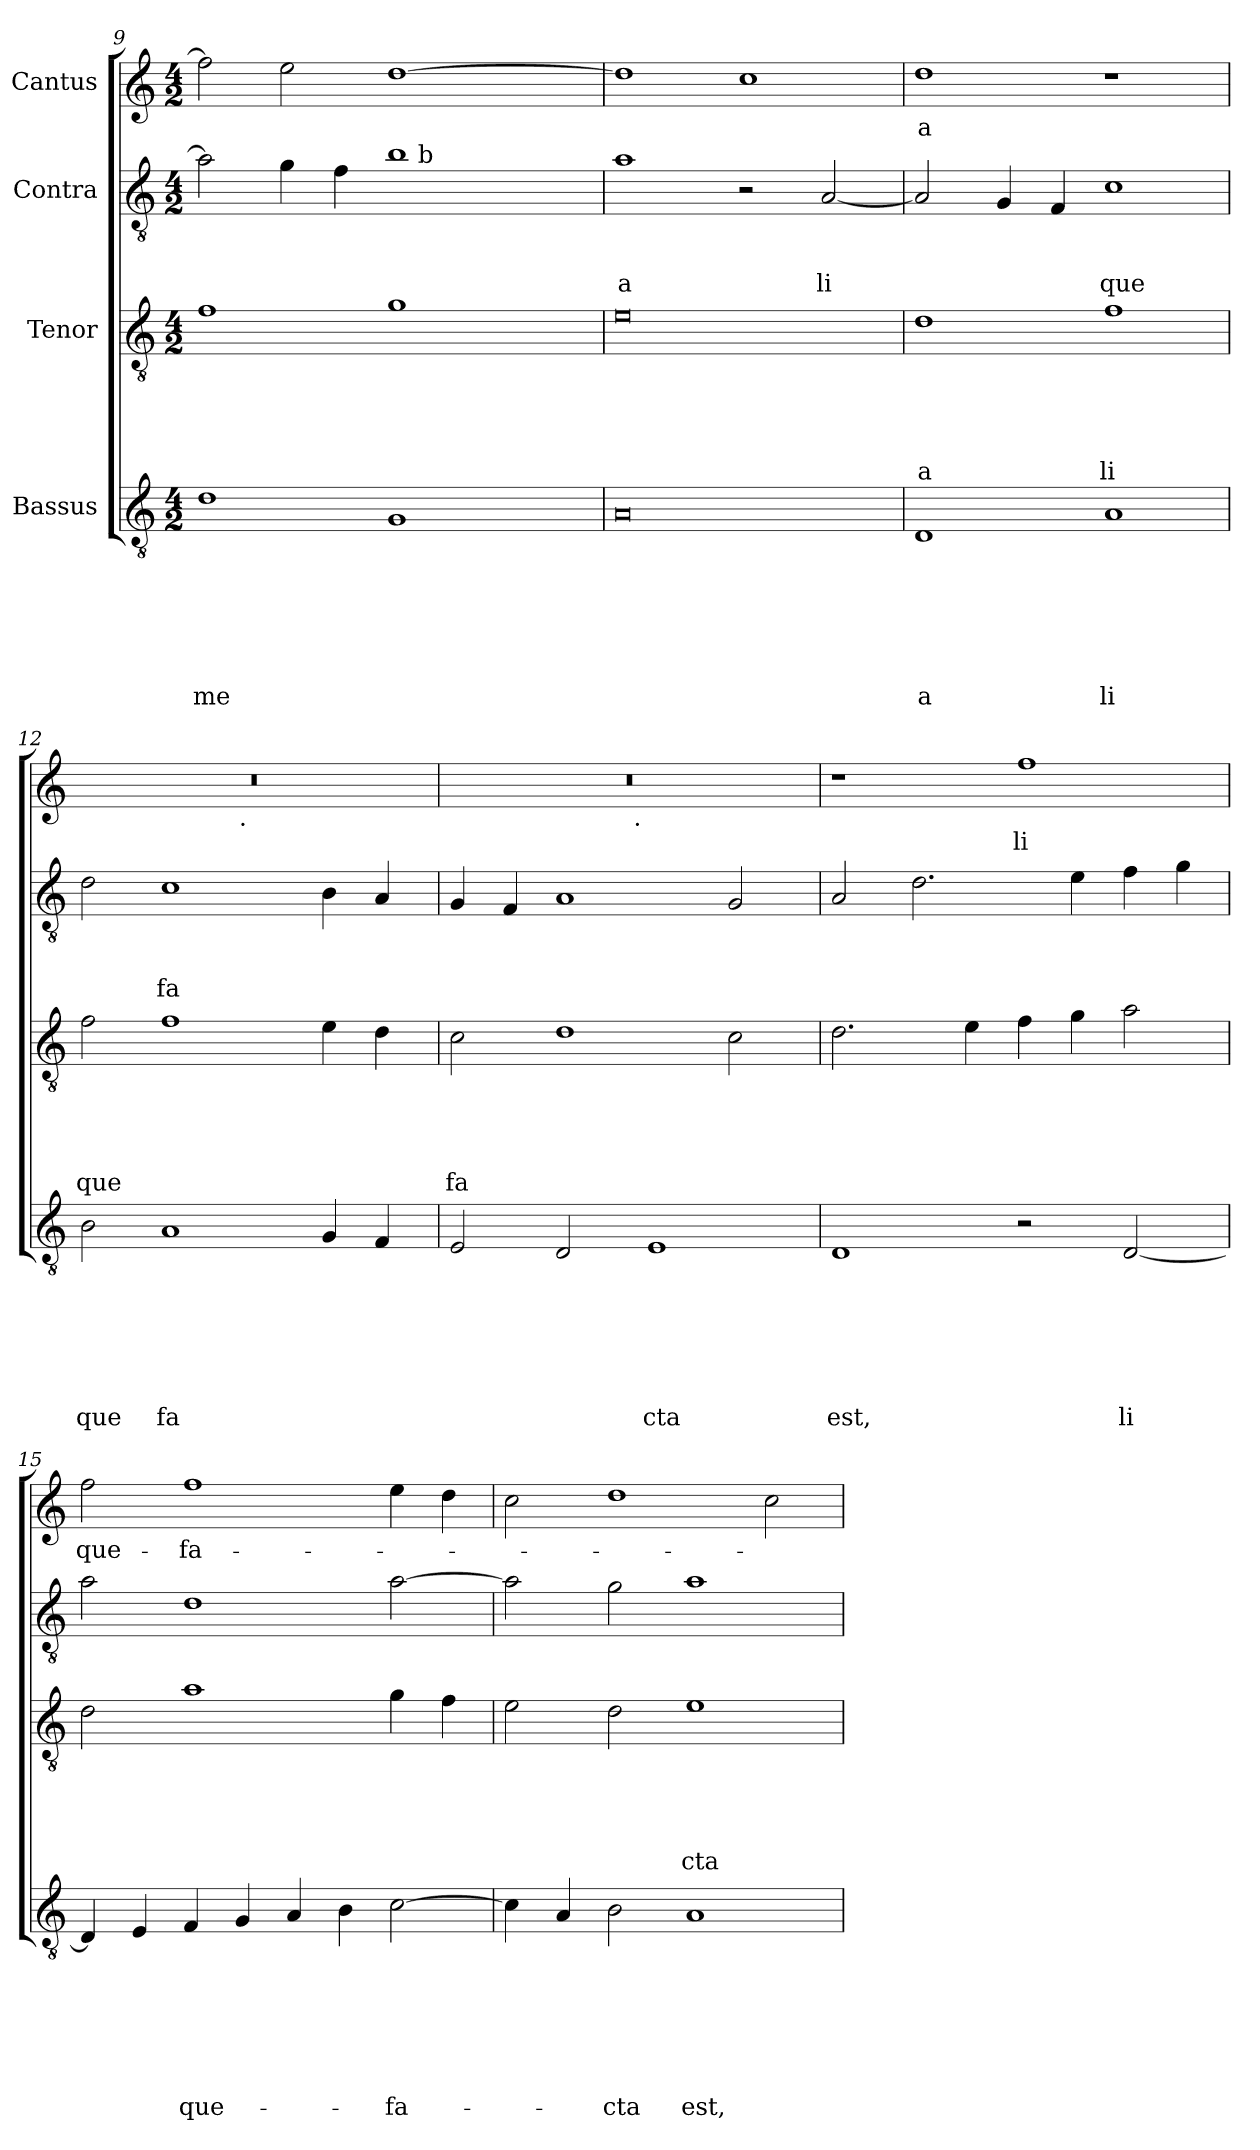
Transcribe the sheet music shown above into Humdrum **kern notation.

**kern	**text	**text	**text	**text	**text	**text	**text	**kern	**text	**text	**text	**text	**text	**kern	**text	**text	**text	**kern	**text
*part4	*part4	*part4	*part4	*part4	*part4	*part4	*part4	*part3	*part3	*part3	*part3	*part3	*part3	*part2	*part2	*part2	*part2	*part1	*part1
*staff4	*staff4	*staff4	*staff4	*staff4	*staff4	*staff4	*staff4	*staff3	*staff3	*staff3	*staff3	*staff3	*staff3	*staff2	*staff2	*staff2	*staff2	*staff1	*staff1
*I"Bassus	*	*	*	*	*	*	*	*I"Tenor	*	*	*	*	*	*I"Contra	*	*	*	*I"Cantus	*
*clefGv2	*	*	*	*	*	*	*	*clefGv2	*	*	*	*	*	*clefGv2	*	*	*	*clefG2	*
*k[]	*	*	*	*	*	*	*	*k[]	*	*	*	*	*	*k[]	*	*	*	*k[]	*
*C:	*	*	*	*	*	*	*	*C:	*	*	*	*	*	*C:	*	*	*	*C:	*
*M4/2	*	*	*	*	*	*	*	*M4/2	*	*	*	*	*	*M4/2	*	*	*	*M4/2	*
=9	=9	=9	=9	=9	=9	=9	=9	=9	=9	=9	=9	=9	=9	=9	=9	=9	=9	=9	=9
!	!	!	!	!	!	!	!LO:LY:b	!	!	!	!	!	!	!	!	!	!	!	!
*	*	*	*	*	*	*	*	*	*	*	*	*	*	*^	*	*	*	*	*
1d	.	.	.	.	.	.	me	1f	.	.	.	.	.	2a\]	1ryy	.	.	.	2ff\]	.
.	.	.	.	.	.	.	.	.	.	.	.	.	.	4g\	.	.	.	.	2ee\	.
.	.	.	.	.	.	.	.	.	.	.	.	.	.	4f\	.	.	.	.	.	.
1G	.	.	.	.	.	.	.	1g	.	.	.	.	.	1b	16.ryy	.	.	.	[>1dd	.
!	!	!	!	!	!	!	!	!	!	!	!	!	!	!	!LO:TX:a:t=b	!	!	!	!	!
.	.	.	.	.	.	.	.	.	.	.	.	.	.	.	2ryy	.	.	.	.	.
.	.	.	.	.	.	.	.	.	.	.	.	.	.	.	4ryy	.	.	.	.	.
.	.	.	.	.	.	.	.	.	.	.	.	.	.	.	8ryy	.	.	.	.	.
.	.	.	.	.	.	.	.	.	.	.	.	.	.	.	32ryy	.	.	.	.	.
=10	=10	=10	=10	=10	=10	=10	=10	=10	=10	=10	=10	=10	=10	=10	=10	=10	=10	=10	=10	=10
!	!	!	!	!	!	!	!	!	!	!	!	!	!	!	!	!	!	!LO:LY:b	!	!
*	*	*	*	*	*	*	*	*	*	*	*	*	*	*v	*v	*	*	*	*	*
0A	.	.	.	.	.	.	.	0e	.	.	.	.	.	1a	.	.	a	1dd]	.
.	.	.	.	.	.	.	.	.	.	.	.	.	.	2r	.	.	.	1cc	.
!	!	!	!	!	!	!	!	!	!	!	!	!	!	!	!	!	!LO:LY:b	!	!
.	.	.	.	.	.	.	.	.	.	.	.	.	.	[<2A/	.	.	li	.	.
=11	=11	=11	=11	=11	=11	=11	=11	=11	=11	=11	=11	=11	=11	=11	=11	=11	=11	=11	=11
!	!	!	!	!	!	!	!LO:LY:b	!	!	!	!	!	!LO:LY:b	!	!	!	!	!	!LO:LY:b
1D	.	.	.	.	.	.	a	1d	.	.	.	.	a	2A/]	.	.	.	1dd	-a
.	.	.	.	.	.	.	.	.	.	.	.	.	.	4G/	.	.	.	.	.
.	.	.	.	.	.	.	.	.	.	.	.	.	.	4F/	.	.	.	.	.
!	!	!	!	!	!	!	!LO:LY:b	!	!	!	!	!	!LO:LY:b	!	!	!	!LO:LY:b	!	!
1A	.	.	.	.	.	.	li	1f	.	.	.	.	li	1c	.	.	que	1r	.
=12	=12	=12	=12	=12	=12	=12	=12	=12	=12	=12	=12	=12	=12	=12	=12	=12	=12	=12	=12
!	!	!	!	!	!	!	!LO:LY:b	!	!	!	!	!	!LO:LY:b	!	!	!	!	!	!
*	*	*	*	*	*	*	*	*	*	*	*	*	*	*	*	*	*	*^	*
2B\	.	.	.	.	.	.	que	2f\	.	.	.	.	que	2d\	.	.	.	0r	2ryy	.
!	!	!	!	!	!	!	!LO:LY:b	!	!	!	!	!	!	!	!	!	!LO:LY:b	!	!	!
1A	.	.	.	.	.	.	fa	1f	.	.	.	.	.	1c	.	.	fa	.	4...ryy	.
!	!	!	!	!	!	!	!	!	!	!	!	!	!	!	!	!	!	!	!LO:TX:b:t=.	!
.	.	.	.	.	.	.	.	.	.	.	.	.	.	.	.	.	.	.	1ryy	.
4G/	.	.	.	.	.	.	.	4e\	.	.	.	.	.	4B\	.	.	.	.	.	.
4F/	.	.	.	.	.	.	.	4d\	.	.	.	.	.	4A/	.	.	.	.	.	.
.	.	.	.	.	.	.	.	.	.	.	.	.	.	.	.	.	.	.	32ryy	.
=13	=13	=13	=13	=13	=13	=13	=13	=13	=13	=13	=13	=13	=13	=13	=13	=13	=13	=13	=13	=13
!	!	!	!	!	!	!	!	!	!	!	!	!	!LO:LY:b	!	!	!	!	!	!	!
2E/	.	.	.	.	.	.	.	2c\	.	.	.	.	fa	4G/	.	.	.	0r	2ryy	.
.	.	.	.	.	.	.	.	.	.	.	.	.	.	4F/	.	.	.	.	.	.
2D/	.	.	.	.	.	.	.	1d	.	.	.	.	.	1A	.	.	.	.	4...ryy	.
!	!	!	!	!	!	!	!	!	!	!	!	!	!	!	!	!	!	!	!LO:TX:b:t=.	!
.	.	.	.	.	.	.	.	.	.	.	.	.	.	.	.	.	.	.	1ryy	.
!	!	!	!	!	!	!	!LO:LY:b	!	!	!	!	!	!	!	!	!	!	!	!	!
1E	.	.	.	.	.	.	cta	.	.	.	.	.	.	.	.	.	.	.	.	.
.	.	.	.	.	.	.	.	2c\	.	.	.	.	.	2G/	.	.	.	.	.	.
.	.	.	.	.	.	.	.	.	.	.	.	.	.	.	.	.	.	.	32ryy	.
=14	=14	=14	=14	=14	=14	=14	=14	=14	=14	=14	=14	=14	=14	=14	=14	=14	=14	=14	=14	=14
!	!	!	!	!	!	!	!LO:LY:b	!	!	!	!	!	!	!	!	!	!	!	!	!
*	*	*	*	*	*	*	*	*	*	*	*	*	*	*	*	*	*	*v	*v	*
1D	.	.	.	.	.	.	est,	2.d\	.	.	.	.	.	2A/	.	.	.	1r	.
.	.	.	.	.	.	.	.	.	.	.	.	.	.	2.d\	.	.	.	.	.
.	.	.	.	.	.	.	.	4e\	.	.	.	.	.	.	.	.	.	.	.
!	!	!	!	!	!	!	!	!	!	!	!	!	!	!	!	!	!	!	!LO:LY:b
2r	.	.	.	.	.	.	.	4f\	.	.	.	.	.	.	.	.	.	1ff	li
.	.	.	.	.	.	.	.	4g\	.	.	.	.	.	4e\	.	.	.	.	.
!	!	!	!	!	!	!	!LO:LY:b	!	!	!	!	!	!	!	!	!	!	!	!
[<2D/	.	.	.	.	.	.	li	2a\	.	.	.	.	.	4f\	.	.	.	.	.
.	.	.	.	.	.	.	.	.	.	.	.	.	.	4g\	.	.	.	.	.
!!LO:LB:g=z
=15	=15	=15	=15	=15	=15	=15	=15	=15	=15	=15	=15	=15	=15	=15	=15	=15	=15	=15	=15
!	!	!	!	!	!	!	!	!	!	!	!	!	!	!	!	!	!	!	!LO:LY:b
4D/]	.	.	.	.	.	.	.	2d\	.	.	.	.	.	2a\	.	.	.	2ff\	que-
4E/	.	.	.	.	.	.	.	.	.	.	.	.	.	.	.	.	.	.	.
!	!	!	!	!	!	!	!LO:LY:b	!	!	!	!	!	!	!	!	!	!	!	!LO:LY:b
4F/	.	.	.	.	.	.	que-	1a	.	.	.	.	.	1d	.	.	.	1ff	-fa-
4G/	.	.	.	.	.	.	.	.	.	.	.	.	.	.	.	.	.	.	.
4A/	.	.	.	.	.	.	.	.	.	.	.	.	.	.	.	.	.	.	.
4B\	.	.	.	.	.	.	.	.	.	.	.	.	.	.	.	.	.	.	.
!	!	!	!	!	!	!	!LO:LY:b	!	!	!	!	!	!	!	!	!	!	!	!
[>2c\	.	.	.	.	.	.	-fa-	4g\	.	.	.	.	.	[>2a\	.	.	.	4ee\	.
.	.	.	.	.	.	.	.	4f\	.	.	.	.	.	.	.	.	.	4dd\	.
=16	=16	=16	=16	=16	=16	=16	=16	=16	=16	=16	=16	=16	=16	=16	=16	=16	=16	=16	=16
4c\]	.	.	.	.	.	.	.	2e\	.	.	.	.	.	2a\]	.	.	.	2cc\	.
4A/	.	.	.	.	.	.	.	.	.	.	.	.	.	.	.	.	.	.	.
!	!	!	!	!	!	!	!LO:LY:b	!	!	!	!	!	!	!	!	!	!	!	!
2B\	.	.	.	.	.	.	-cta	2d\	.	.	.	.	.	2g\	.	.	.	1dd	.
!	!	!	!	!	!	!	!LO:LY:b	!	!	!	!	!	!LO:LY:b	!	!	!	!	!	!
1A	.	.	.	.	.	.	est,	1e	.	.	.	.	cta	1a	.	.	.	.	.
.	.	.	.	.	.	.	.	.	.	.	.	.	.	.	.	.	.	2cc\	.
=	=	=	=	=	=	=	=	=	=	=	=	=	=	=	=	=	=	=	=
*-	*-	*-	*-	*-	*-	*-	*-	*-	*-	*-	*-	*-	*-	*-	*-	*-	*-	*-	*-
